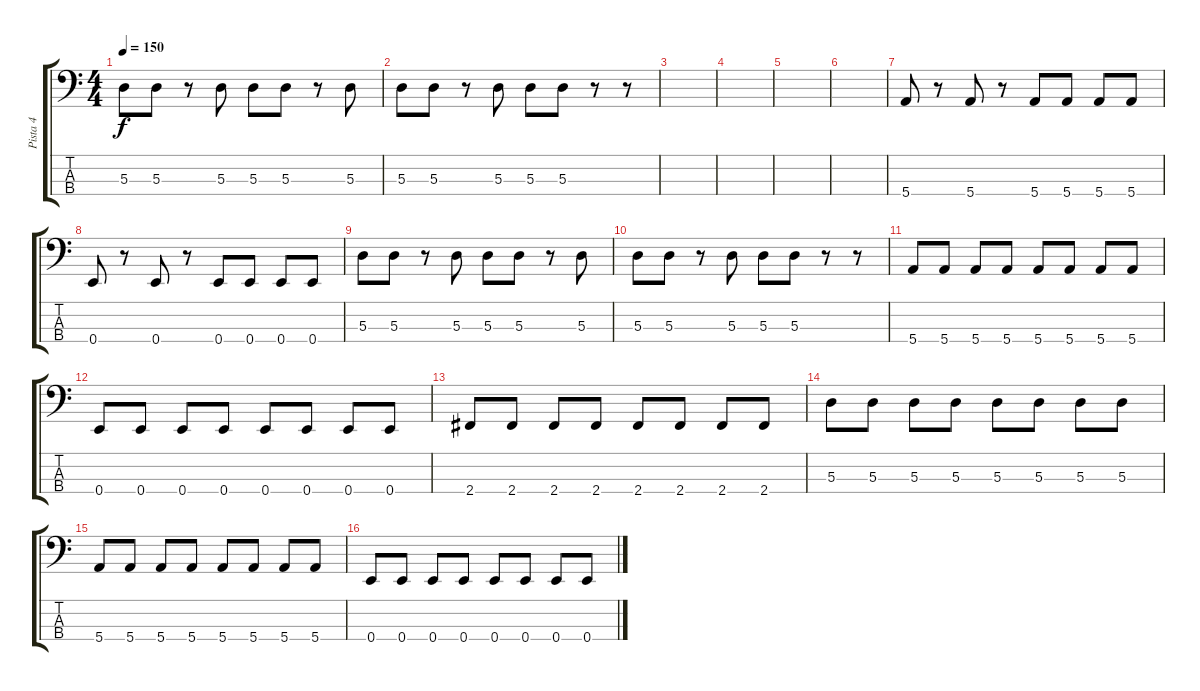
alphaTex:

\track ("Pista 4" "Pista 4") {instrument electricbasspick}
\staff {score tabs}
\tuning (G2 D2 A1 E1) {hide}
\ts (4 4)
\tempo 150
\clef f4
\ks c
5.3.8{dy f} 5.3.8 r.8 5.3.8 5.3.8 5.3.8 r.8 5.3.8 |
5.3.8 5.3.8 r.8 5.3.8 5.3.8 5.3.8 r.8 r.8 |
|
|
|
|
5.4.8 r.8 5.4.8 r.8 5.4.8 5.4.8 5.4.8 5.4.8 |
0.4.8 r.8 0.4.8 r.8 0.4.8 0.4.8 0.4.8 0.4.8 |
5.3.8 5.3.8 r.8 5.3.8 5.3.8 5.3.8 r.8 5.3.8 |
5.3.8 5.3.8 r.8 5.3.8 5.3.8 5.3.8 r.8 r.8 |
5.4.8 5.4.8 5.4.8 5.4.8 5.4.8 5.4.8 5.4.8 5.4.8 |
0.4.8 0.4.8 0.4.8 0.4.8 0.4.8 0.4.8 0.4.8 0.4.8 |
2.4.8 2.4.8 2.4.8 2.4.8 2.4.8 2.4.8 2.4.8 2.4.8 |
5.3.8 5.3.8 5.3.8 5.3.8 5.3.8 5.3.8 5.3.8 5.3.8 |
5.4.8 5.4.8 5.4.8 5.4.8 5.4.8 5.4.8 5.4.8 5.4.8 |
0.4.8 0.4.8 0.4.8 0.4.8 0.4.8 0.4.8 0.4.8 0.4.8
